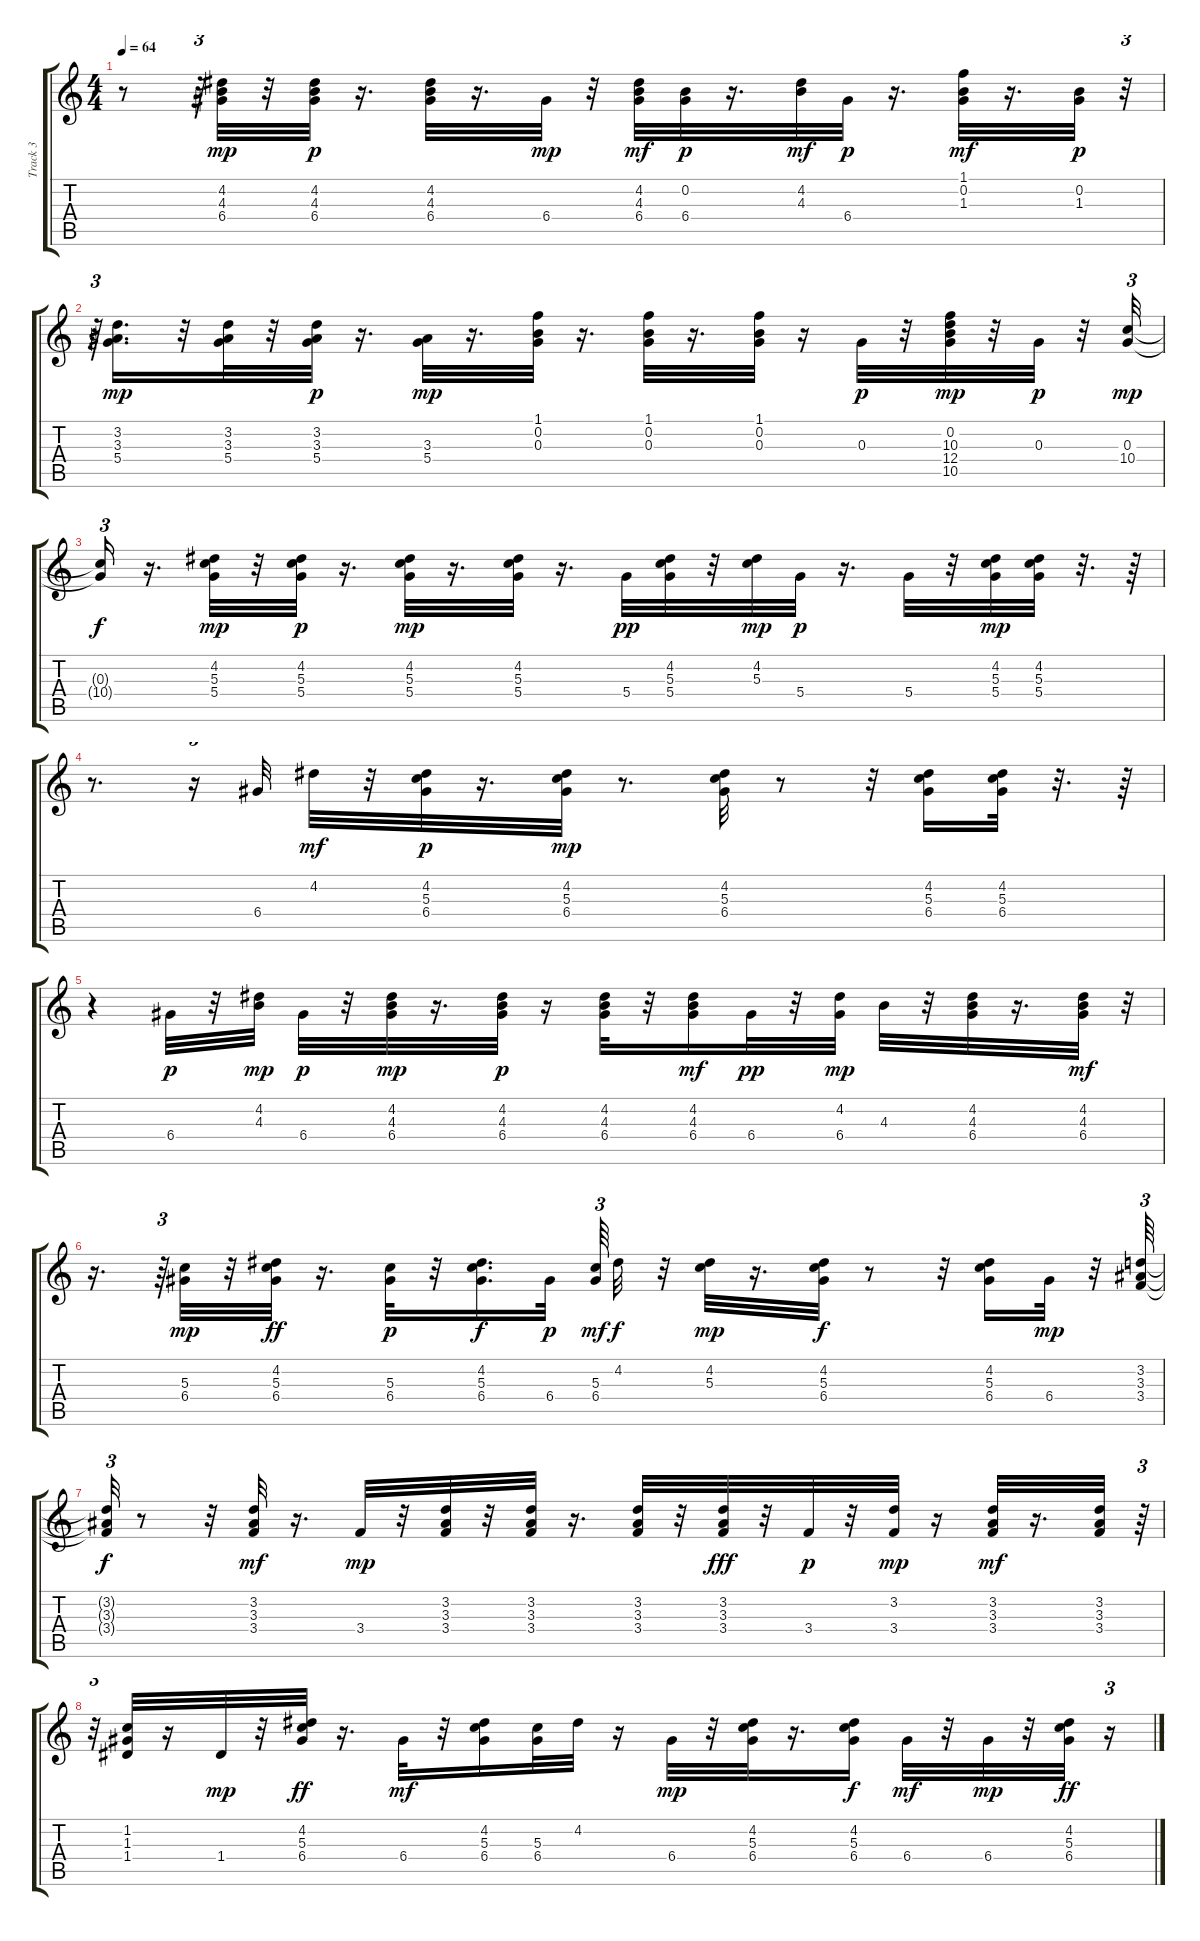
\track ("Track 3" "Track 3") {instrument acousticguitarnylon}
\staff {score tabs}
\tuning (E4 B3 G3 D3 A2 E2) {hide}
\ts (4 4)
\tempo 64
\clef g2
\ks c
r.8{dy mf} r.64{tu (3 2)} (4.2 4.3 6.4).32{dy mp} r.32 (4.2 4.3 6.4).32{dy p} r.16{d} (4.2 4.3 6.4).32 r.16{d} 6.4.32{dy mp} r.32 (4.2 4.3 6.4).32{dy mf} (0.2 6.4).32{dy p} r.16{d} (4.2 4.3).32{dy mf} 6.4.32{dy p} r.16{d} (1.1 0.2 1.3).32{dy mf} r.16{d} (0.2 1.3).32{dy p} r.32{tu (3 2)} |
r.64{tu (3 2)} (3.2 3.3 5.4).16{d dy mp} r.32 (3.2 3.3 5.4).32 r.32 (3.2 3.3 5.4).32{dy p} r.16{d} (3.3 5.4).32{dy mp} r.16{d} (1.1 0.2 0.3).32 r.16{d} (1.1 0.2 0.3).32 r.16{d} (1.1 0.2 0.3).32 r.16 0.3.32{dy p} r.32 (0.2 10.3 12.4 10.5).32{dy mp} r.32 0.3.32{dy p} r.32 (0.3 10.4).32{tu (3 2) dy mp} |
(0.3{t} 10.4{t}).16{tu (3 2) dy f} r.16{d} (4.2 5.3 5.4).32{dy mp} r.32 (4.2 5.3 5.4).32{dy p} r.16{d} (4.2 5.3 5.4).32{dy mp} r.16{d} (4.2 5.3 5.4).32 r.16{d} 5.4.32{dy pp} (4.2 5.3 5.4).32 r.32 (4.2 5.3).32{dy mp} 5.4.32{dy p} r.16{d} 5.4.32 r.32 (4.2 5.3 5.4).32{dy mp} (4.2 5.3 5.4).32 r.32{d} r.64 |
r.8{d} r.16{tu (3 2)} 6.4.32 4.2.32{dy mf} r.32 (4.2 5.3 6.4).32{dy p} r.16{d} (4.2 5.3 6.4).32{dy mp} r.8{d} (4.2 5.3 6.4).32 r.8 r.32 (4.2 5.3 6.4).16 (4.2 5.3 6.4).32 r.32{d} r.64 |
r.4{tu (3 2)} 6.4.32{dy p} r.32 (4.2 4.3).32{dy mp} 6.4.32{dy p} r.32 (4.2 4.3 6.4).32{dy mp} r.16{d} (4.2 4.3 6.4).32{dy p} r.16 (4.2 4.3 6.4).32 r.32 (4.2 4.3 6.4).16{dy mf} 6.4.32{dy pp} r.32 (4.2 6.4).32{dy mp} 4.3.32 r.32 (4.2 4.3 6.4).32 r.16{d} (4.2 4.3 6.4).32{dy mf} r.32{tu (3 2)} |
r.16{d} r.64{tu (3 2)} (5.3 6.4).32{dy mp} r.32 (4.2 5.3 6.4).32{dy ff} r.16{d} (5.3 6.4).32{dy p} r.32 (4.2 5.3 6.4).16{d dy f} 6.4.32{dy p} (5.3 6.4).64{tu (3 2) dy mf} 4.2.32{dy f} r.32 (4.2 5.3).32{dy mp} r.16{d} (4.2 5.3 6.4).32{dy f} r.8 r.32 (4.2 5.3 6.4).16 6.4.32{dy mp} r.32 (3.2 3.3 3.4).64{tu (3 2)} |
(3.2{t} 3.3{t} 3.4{t}).32{tu (3 2) dy f} r.8 r.32 (3.2 3.3 3.4).32{dy mf} r.16{d} 3.4.32{dy mp} r.32 (3.2 3.3 3.4).32 r.32 (3.2 3.3 3.4).32 r.16{d} (3.2 3.3 3.4).32 r.32 (3.2 3.3 3.4).32{dy fff} r.32 3.4.32{dy p} r.32 (3.2 3.4).32{dy mp} r.16 (3.2 3.3 3.4).32{dy mf} r.16{d} (3.2 3.3 3.4).32 r.64{tu (3 2)} |
r.32{tu (3 2)} (1.2 1.3 1.4).32 r.16 1.4.32{dy mp} r.32 (4.2 5.3 6.4).32{dy ff} r.16{d} 6.4.32{dy mf} r.32 (4.2 5.3 6.4).16 (5.3 6.4).32 4.2.32 r.16 6.4.32{dy mp} r.32 (4.2 5.3 6.4).32 r.16{d} (4.2 5.3 6.4).16{dy f} 6.4.32{dy mf} r.32 6.4.32{dy mp} r.32 (4.2 5.3 6.4).32{dy ff} r.16{tu (3 2)}
